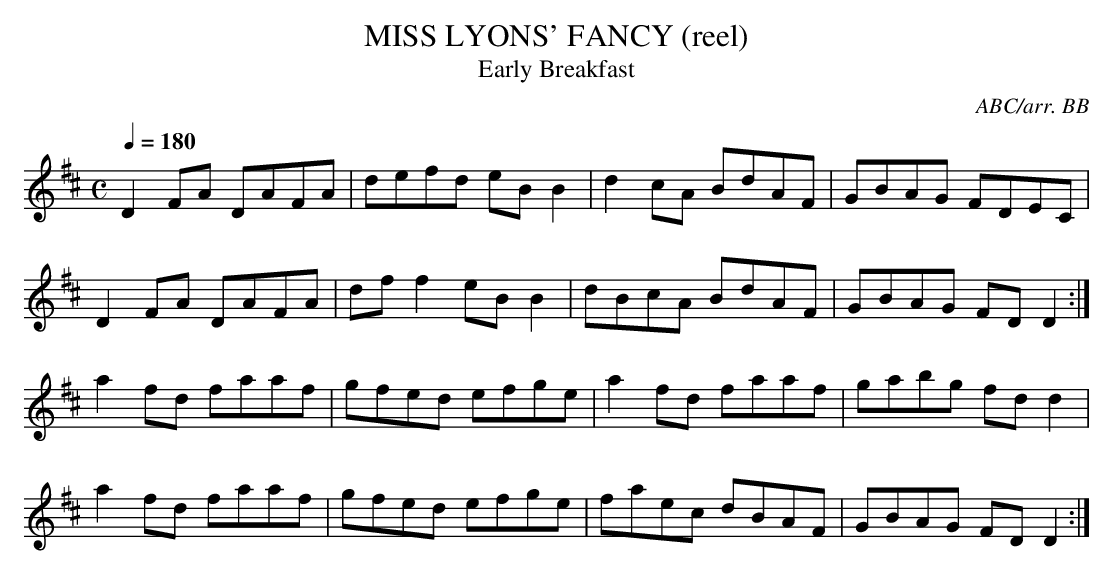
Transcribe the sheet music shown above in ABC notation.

X:1
T:MISS LYONS' FANCY (reel)
T:Early Breakfast
C:ABC/arr. BB
L:1/8
Q:1/4=180
M:C
K:D
D2FA DAFA|defd eBB2|d2cA BdAF|GBAG FDEC|
D2FA DAFA|dff2 eBB2|dBcA BdAF|GBAG FDD2:|
a2fd faaf|gfed efge|a2fd faaf|gabg fdd2|
a2fd faaf|gfed efge|faec dBAF|GBAG FDD2:|
